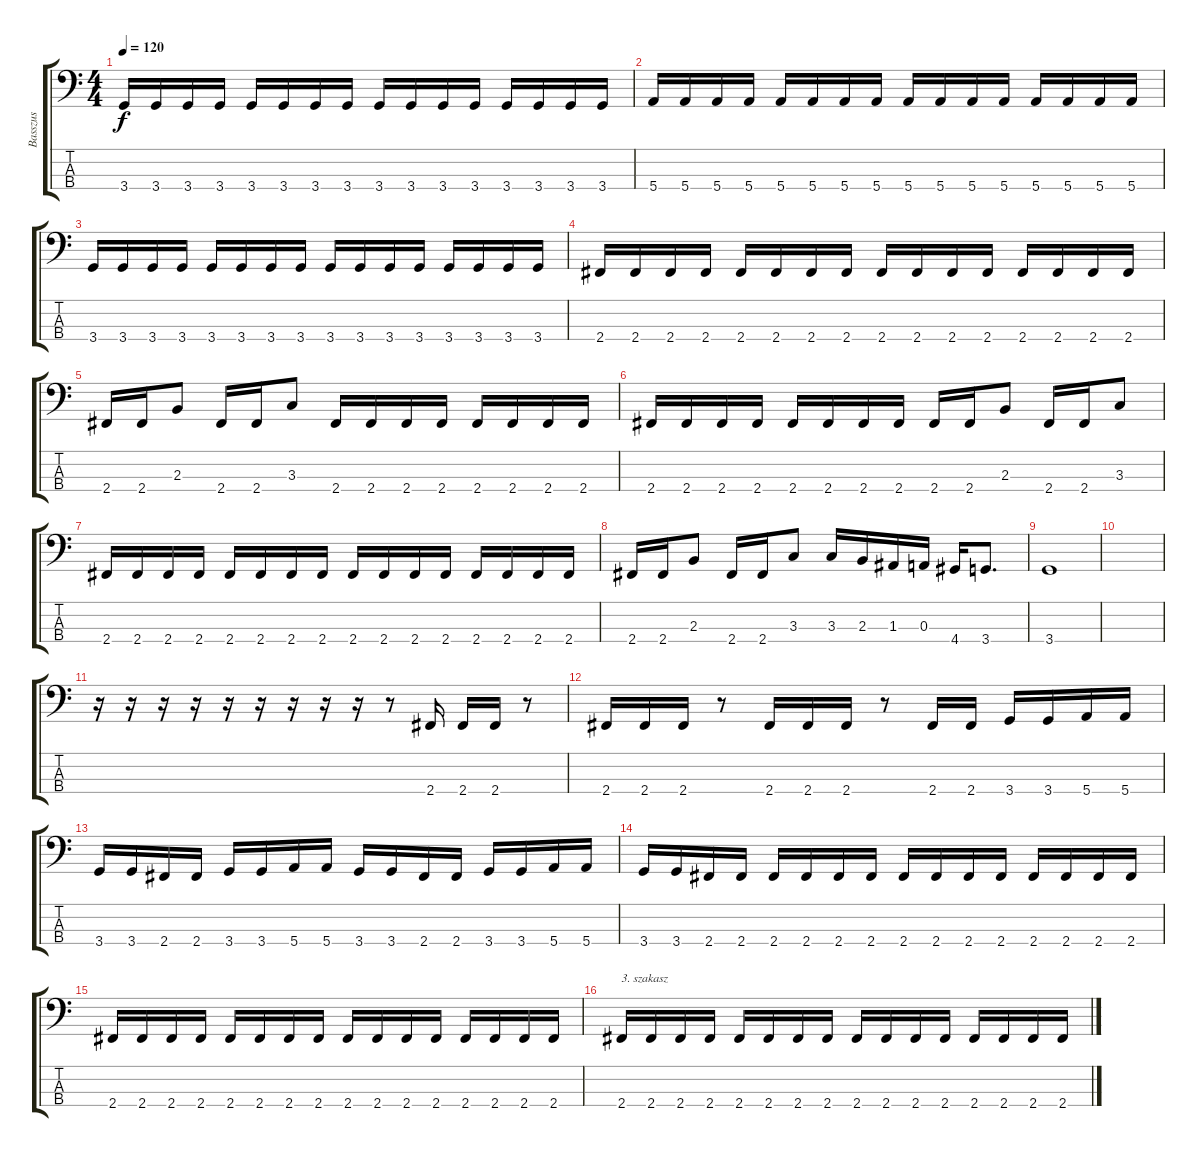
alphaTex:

\track ("Basszus" "Basszus") {instrument electricbassfinger}
\staff {score tabs}
\tuning (G2 D2 A1 E1) {hide}
\ts (4 4)
\tempo 120
\clef f4
\ks c
3.4.16{dy f} 3.4.16 3.4.16 3.4.16 3.4.16 3.4.16 3.4.16 3.4.16 3.4.16 3.4.16 3.4.16 3.4.16 3.4.16 3.4.16 3.4.16 3.4.16 |
5.4.16 5.4.16 5.4.16 5.4.16 5.4.16 5.4.16 5.4.16 5.4.16 5.4.16 5.4.16 5.4.16 5.4.16 5.4.16 5.4.16 5.4.16 5.4.16 |
3.4.16 3.4.16 3.4.16 3.4.16 3.4.16 3.4.16 3.4.16 3.4.16 3.4.16 3.4.16 3.4.16 3.4.16 3.4.16 3.4.16 3.4.16 3.4.16 |
2.4.16 2.4.16 2.4.16 2.4.16 2.4.16 2.4.16 2.4.16 2.4.16 2.4.16 2.4.16 2.4.16 2.4.16 2.4.16 2.4.16 2.4.16 2.4.16 |
2.4.16 2.4.16 2.3.8 2.4.16 2.4.16 3.3.8 2.4.16 2.4.16 2.4.16 2.4.16 2.4.16 2.4.16 2.4.16 2.4.16 |
2.4.16 2.4.16 2.4.16 2.4.16 2.4.16 2.4.16 2.4.16 2.4.16 2.4.16 2.4.16 2.3.8 2.4.16 2.4.16 3.3.8 |
2.4.16 2.4.16 2.4.16 2.4.16 2.4.16 2.4.16 2.4.16 2.4.16 2.4.16 2.4.16 2.4.16 2.4.16 2.4.16 2.4.16 2.4.16 2.4.16 |
2.4.16 2.4.16 2.3.8 2.4.16 2.4.16 3.3.8 3.3.16 2.3.16 1.3.16 0.3.16 4.4.16 3.4.8{d} |
3.4.1 |
|
r.16 r.16 r.16 r.16 r.16 r.16 r.16 r.16 r.16 r.8 2.4.16 2.4.16 2.4.16 r.8 |
2.4.16 2.4.16 2.4.16 r.8 2.4.16 2.4.16 2.4.16 r.8 2.4.16 2.4.16 3.4.16 3.4.16 5.4.16 5.4.16 |
3.4.16 3.4.16 2.4.16 2.4.16 3.4.16 3.4.16 5.4.16 5.4.16 3.4.16 3.4.16 2.4.16 2.4.16 3.4.16 3.4.16 5.4.16 5.4.16 |
3.4.16 3.4.16 2.4.16 2.4.16 2.4.16 2.4.16 2.4.16 2.4.16 2.4.16 2.4.16 2.4.16 2.4.16 2.4.16 2.4.16 2.4.16 2.4.16 |
2.4.16 2.4.16 2.4.16 2.4.16 2.4.16 2.4.16 2.4.16 2.4.16 2.4.16 2.4.16 2.4.16 2.4.16 2.4.16 2.4.16 2.4.16 2.4.16 |
2.4.16{txt "3. szakasz"} 2.4.16 2.4.16 2.4.16 2.4.16 2.4.16 2.4.16 2.4.16 2.4.16 2.4.16 2.4.16 2.4.16 2.4.16 2.4.16 2.4.16 2.4.16
